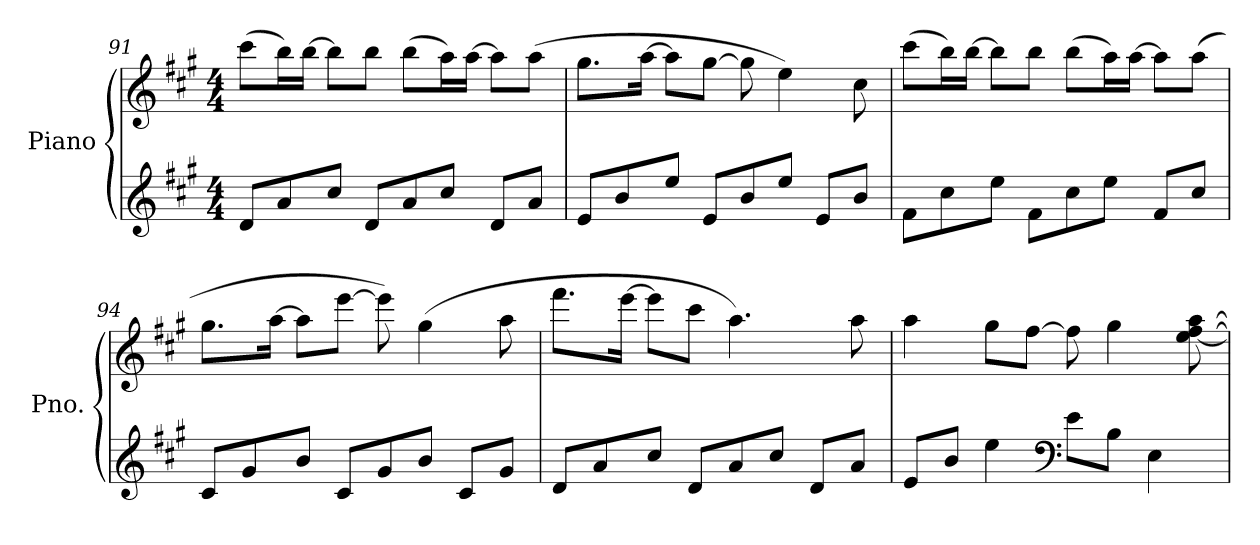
**kern	**kern
*part1	*part1
*staff2	*staff1
*I"Piano	*
*I'Pno.	*
*clefG2	*clefG2
*k[f#c#g#]	*k[f#c#g#]
*M4/4	*M4/4
=91	=91
8d/L	(8ccc#\L
8a/	16bb\L)
.	[16bb\JJ
8cc#/J	8bb\L]
8d/L	8bb\J
8a/	(8bb\L
8cc#/J	16aa\L)
.	[16aa\JJ
8d/L	8aa\L]
8a/J	(8aa\J
!!LO:LB:g=z
=92	=92
8e/L	8.gg#\L
8b/	.
.	[16aa\Jk
8ee/J	8aa\L]
8e/L	[8gg#\J
8b/	8gg#\]
8ee/J	4ee\)
8e/L	.
8b/J	8cc#\
=93	=93
8f#\L	(8ccc#\L
8cc#\	16bb\L)
.	[16bb\JJ
8ee\J	8bb\L]
8f#\L	8bb\J
8cc#\	(8bb\L
8ee\J	16aa\L)
.	[16aa\JJ
8f#/L	8aa\L]
8cc#/J	(8aa\J
=94	=94
8c#/L	8.gg#\L
8g#/	.
.	[16aa\Jk
8b/J	8aa\L]
8c#/L	[8eee\J
8g#/	8eee\])
8b/J	(4gg#\
8c#/L	.
8g#/J	8aa\
=95	=95
8d/L	8.fff#\L
8a/	.
.	[16eee\Jk
8cc#/J	8eee\L]
8d/L	8ccc#\J
8a/	4.aa\)
8cc#/J	.
8d/L	.
8a/J	8aa\
!!LO:LB:g=z
=96	=96
8e/L	4aa\
8b/J	.
4ee\	8gg#\L
.	[8ff#\J
*clefF4	*
8e\L	8ff#\]
8B\J	4gg#\
4E\	.
.	[8ee\ [8ff#\ [8aa\
=	=
*-	*-
